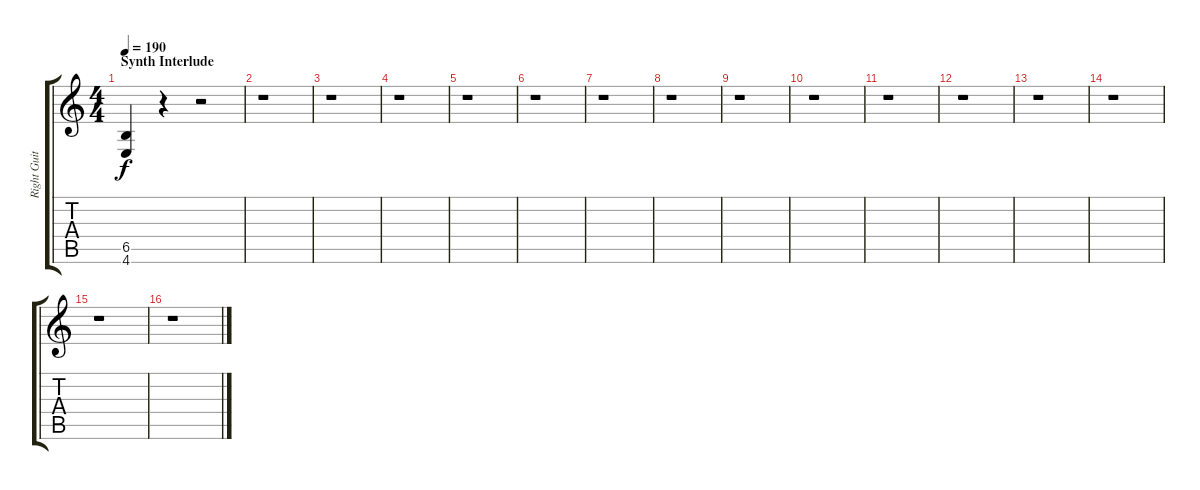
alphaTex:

\track ("Right Guitar" "Right Guit") {instrument distortionguitar}
\staff {score tabs}
\tuning (C4 G3 Eb3 Bb2 F2 C2) {hide}
\ts (4 4)
\section ("" "Synth Interlude")
\tempo 190
\clef g2
\ks c
(6.5 4.6).4{dy f} r.4 r.2 |
r.1 |
r.1 |
r.1 |
r.1 |
r.1 |
r.1 |
r.1 |
r.1 |
r.1 |
r.1 |
r.1 |
r.1 |
r.1 |
r.1 |
r.1
